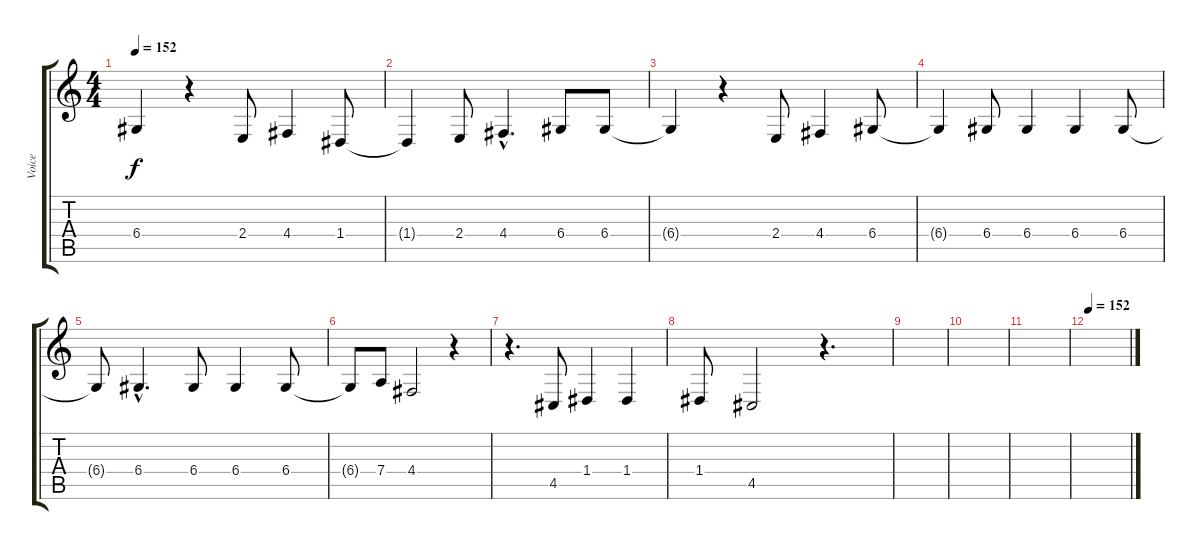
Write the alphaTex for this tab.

\track ("Voice" "Voice") {instrument cello}
\staff {score tabs}
\tuning (E4 B3 G3 D3 A2 E2) {hide}
\ts (4 4)
\tempo 152
\clef g2
\ks c
6.4{t}.4{dy f} r.4 2.4.8 4.4.4 1.4.8 |
1.4{t}.4 2.4.8 4.4{hac}.4{d} 6.4.8 6.4.8 |
6.4{t}.4 r.4 2.4.8 4.4.4 6.4.8 |
6.4{t}.4 6.4.8 6.4.4 6.4.4 6.4.8 |
6.4{t}.8 6.4{hac}.4{d} 6.4.8 6.4.4 6.4.8 |
6.4{t}.8 7.4.8 4.4.2 r.4 |
r.4{d} 4.5.8 1.4.4 1.4.4 |
1.4.8 4.5.2 r.4{d} |
|
|
|
\tempo 152
